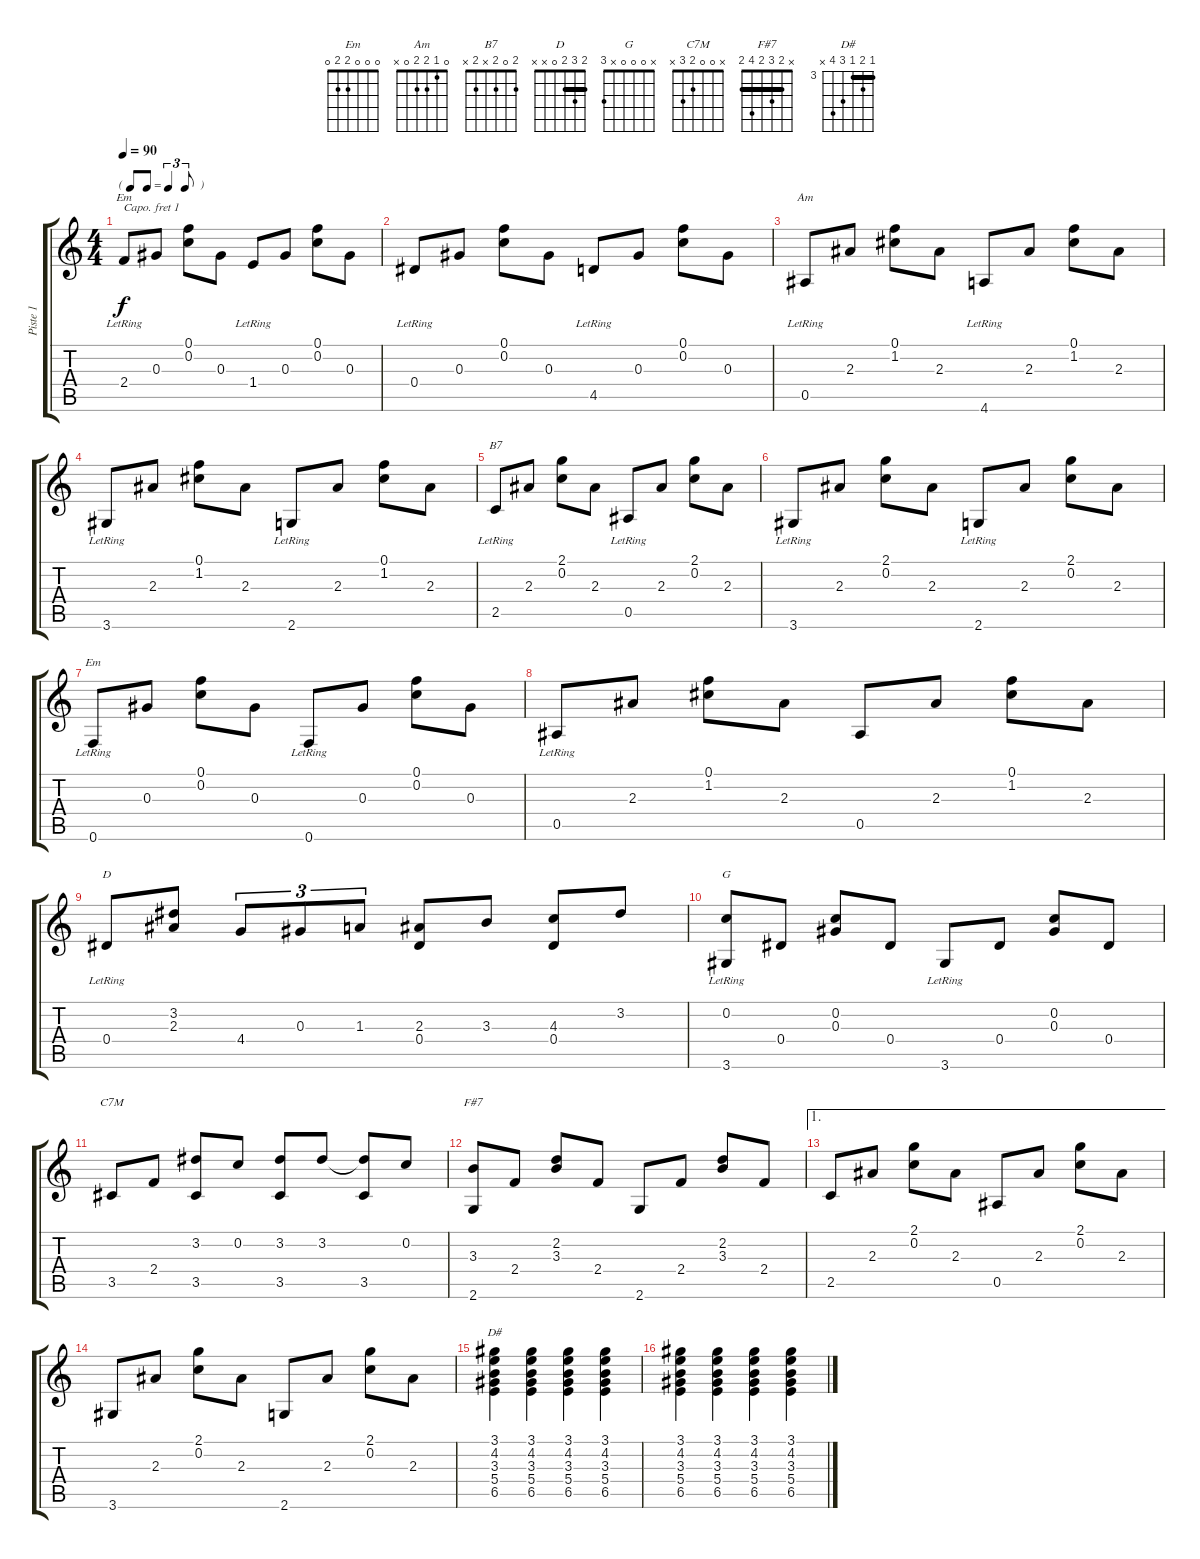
\track ("Piste 1" "Piste 1") {instrument acousticguitarnylon}
\staff {score tabs}
\capo 1
\tuning (E4 B3 G3 D3 A2 E2) {hide}
\chord ("Em" 0 0 0 2 x x)
\chord ("Am" 0 1 2 2 0 x)
\chord ("B7" 2 0 2 x 2 x)
\chord ("Em" 0 0 0 2 2 0)
\chord ("D" 2 3 2 0 x x) {barre 2}
\chord ("G" x 0 0 0 x 3)
\chord ("C7M" x 0 0 2 3 x)
\chord ("F#7" x 2 3 2 4 2) {barre 2}
\chord ("D#" 3 4 3 5 6 x) {firstfret 3 barre 3}
\ts (4 4)
\tf triplet8th
\tempo 90
\clef g2
\ks c
2.4{lr}.8{ch "Em" dy f instrument acousticguitarnylon} 0.3.8 (0.1 0.2).8 0.3.8 1.4{lr}.8 0.3.8 (0.1 0.2).8 0.3.8 |
0.4{lr}.8 0.3.8 (0.1 0.2).8 0.3.8 4.5{lr}.8 0.3.8 (0.1 0.2).8 0.3.8 |
0.5{lr}.8{ch "Am"} 2.3.8 (0.1 1.2).8 2.3.8 4.6{lr}.8 2.3.8 (0.1 1.2).8 2.3.8 |
3.6{lr}.8 2.3.8 (0.1 1.2).8 2.3.8 2.6{lr}.8 2.3.8 (0.1 1.2).8 2.3.8 |
2.5{lr}.8{ch "B7"} 2.3.8 (2.1 0.2).8 2.3.8 0.5{lr}.8 2.3.8 (2.1 0.2).8 2.3.8 |
3.6{lr}.8 2.3.8 (2.1 0.2).8 2.3.8 2.6{lr}.8 2.3.8 (2.1 0.2).8 2.3.8 |
0.6{lr}.8{ch "Em"} 0.3.8 (0.1 0.2).8 0.3.8 0.6{lr}.8 0.3.8 (0.1 0.2).8 0.3.8 |
0.5{lr}.8 2.3.8 (0.1 1.2).8 2.3.8 0.5.8 2.3.8 (0.1 1.2).8 2.3.8 |
0.4{lr}.8{ch "D"} (3.2 2.3).8 4.4.8{tu (3 2)} 0.3.8{tu (3 2)} 1.3.8{tu (3 2)} (2.3 0.4).8 3.3.8 (4.3 0.4).8 3.2.8 |
(0.2 3.6{lr}).8{ch "G"} 0.4.8 (0.2 0.3).8 0.4.8 3.6{lr}.8 0.4.8 (0.2 0.3).8 0.4.8 |
3.5.8{ch "C7M"} 2.4.8 (3.2 3.5).8 0.2.8 (3.2 3.5).8 3.2.8 (3.2{t} 3.5).8 0.2.8 |
(3.3 2.6).8{ch "F#7"} 2.4.8 (2.2 3.3).8 2.4.8 2.6.8 2.4.8 (2.2 3.3).8 2.4.8 |
\ae 1
2.5.8 2.3.8 (2.1 0.2).8 2.3.8 0.5.8 2.3.8 (2.1 0.2).8 2.3.8 |
3.6.8 2.3.8 (2.1 0.2).8 2.3.8 2.6.8 2.3.8 (2.1 0.2).8 2.3.8 |
(3.1 4.2 3.3 5.4 6.5).4{ch "D#"} (3.1 4.2 3.3 5.4 6.5).4 (3.1 4.2 3.3 5.4 6.5).4 (3.1 4.2 3.3 5.4 6.5).4 |
(3.1 4.2 3.3 5.4 6.5).4 (3.1 4.2 3.3 5.4 6.5).4 (3.1 4.2 3.3 5.4 6.5).4 (3.1 4.2 3.3 5.4 6.5).4
